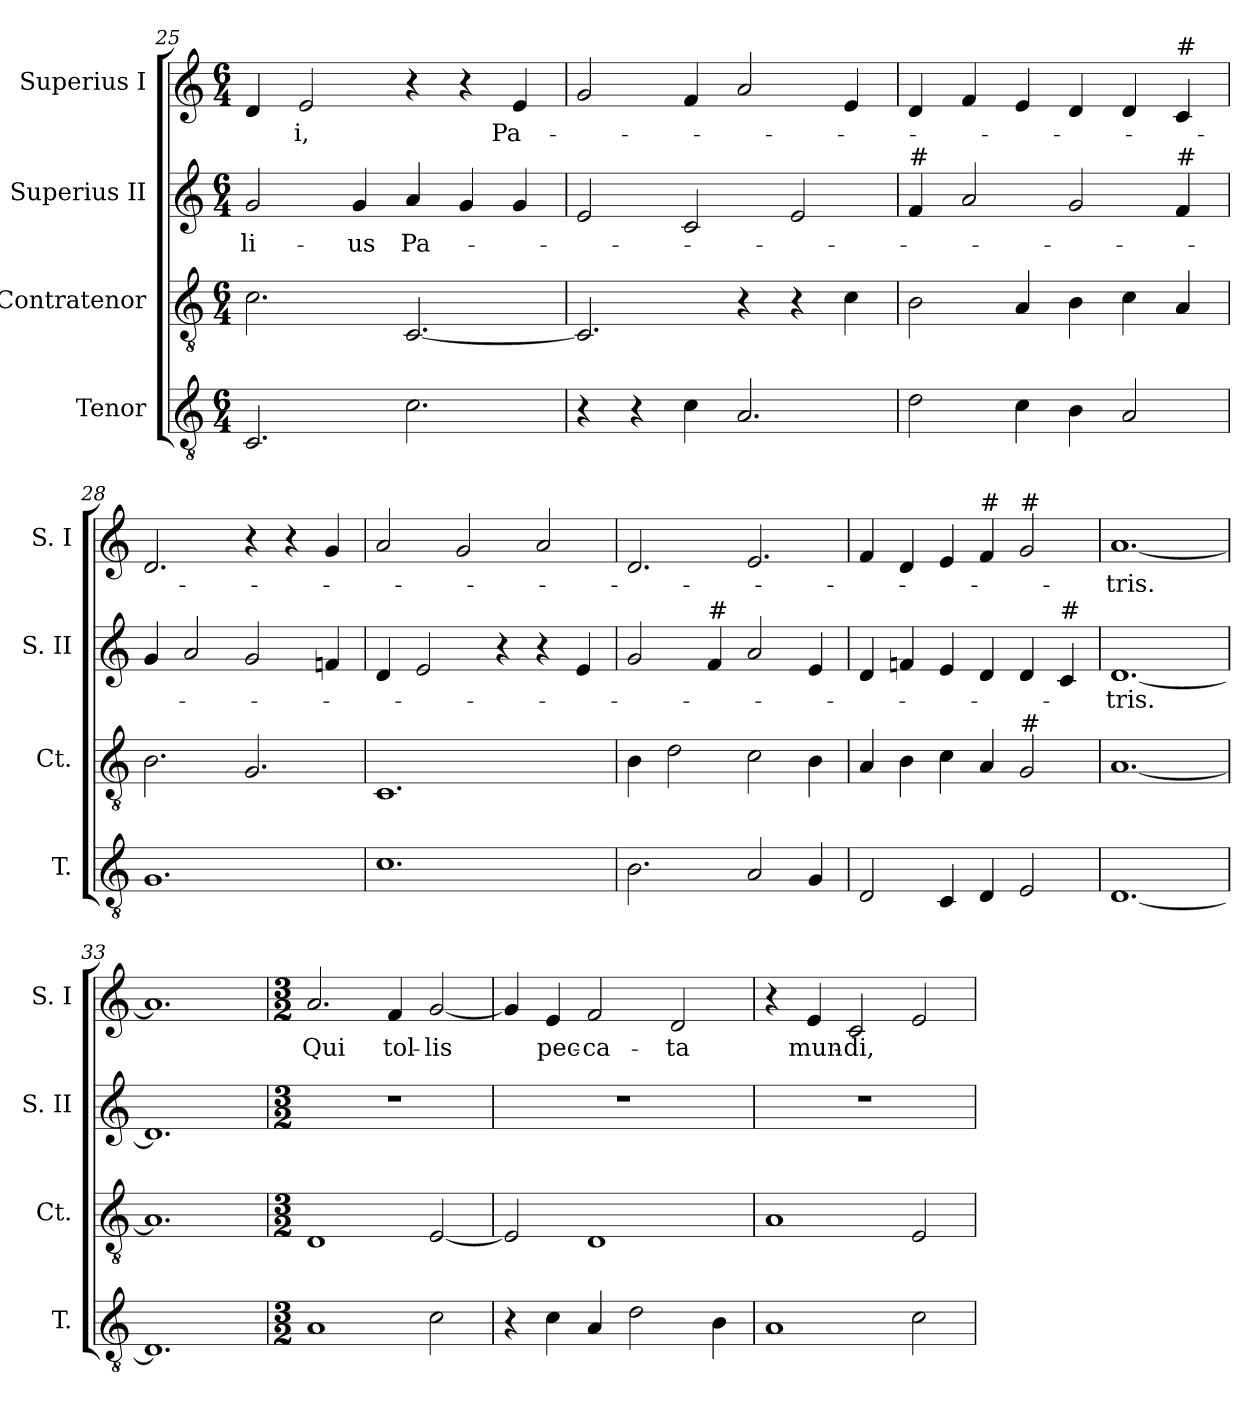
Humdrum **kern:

**kern	**kern	**kern	**text	**kern	**text
*part4	*part3	*part2	*part2	*part1	*part1
*staff4	*staff3	*staff2	*staff2	*staff1	*staff1
*I"Tenor	*I"Contratenor	*I"Superius II	*	*I"Superius I	*
*I'T.	*I'Ct.	*I'S. II	*	*I'S. I	*
*clefGv2	*clefGv2	*clefG2	*	*clefG2	*
*M6/4	*M6/4	*M6/4	*	*M6/4	*
=25	=25	=25	=25	=25	=25
!	!	!	!LO:LY:b	!	!
2.C/	2.c\	2g/	-li-	4d/	.
!	!	!	!	!	!LO:LY:b
.	.	.	.	2e/	-i,
!	!	!	!LO:LY:b	!	!
.	.	4g/	-us	.	.
!	!	!	!LO:LY:b	!	!
2.c\	[2.C/	4a/	Pa-	4r	.
.	.	4g/	.	4r	.
!	!	!	!	!	!LO:LY:b
.	.	4g/	.	4e/	Pa-
=26	=26	=26	=26	=26	=26
4r	2.C/]	2e/	.	2g/	.
4r	.	.	.	.	.
4c\	.	2c/	.	4f/	.
2.A/	4r	.	.	2a/	.
.	4r	2e/	.	.	.
.	4c\	.	.	4e/	.
=27	=27	=27	=27	=27	=27
!	!	!LO:TX:a:t=#	!	!	!
2d\	2B\	4f/	.	4d/	.
.	.	2a/	.	4f/	.
4c\	4A/	.	.	4e/	.
4B\	4B\	2g/	.	4d/	.
2A/	4c\	.	.	4d/	.
!	!	!	!	!LO:TX:a:t=#	!
!	!	!LO:TX:a:t=#	!	!	!
.	4A/	4f/	.	4c/	.
!!LO:PB:g=z
=28	=28	=28	=28	=28	=28
1.G	2.B\	4g/	.	2.d/	.
.	.	2a/	.	.	.
.	2.G/	2g/	.	4r	.
.	.	.	.	4r	.
.	.	4fn/	.	4g/	.
=29	=29	=29	=29	=29	=29
1.c	1.C	4d/	.	2a/	.
.	.	2e/	.	.	.
.	.	.	.	2g/	.
.	.	4r	.	.	.
.	.	4r	.	2a/	.
.	.	4e/	.	.	.
=30	=30	=30	=30	=30	=30
2.B\	4B\	2g/	.	2.d/	.
.	2d\	.	.	.	.
!	!	!LO:TX:a:t=#	!	!	!
.	.	4f/	.	.	.
2A/	2c\	2a/	.	2.e/	.
4G/	4B\	4e/	.	.	.
=31	=31	=31	=31	=31	=31
2D/	4A/	4d/	.	4f/	.
.	4B\	4fn/	.	4d/	.
4C/	4c\	4e/	.	4e/	.
!	!	!	!	!LO:TX:a:t=#	!
4D/	4A/	4d/	.	4f/	.
!	!	!	!	!LO:TX:a:t=#	!
!	!LO:TX:a:t=#	!	!	!	!
2E/	2G/	4d/	.	2g/	.
!	!	!LO:TX:a:t=#	!	!	!
.	.	4c/	.	.	.
=32	=32	=32	=32	=32	=32
!	!	!	!LO:LY:b	!	!LO:LY:b
[1.D	[1.A	[1.d	-tris.	[1.a	-tris.
=33	=33	=33	=33	=33	=33
1.D]	1.A]	1.d]	.	1.a]	.
!!LO:LB:g=z
=34	=34	=34	=34	=34	=34
*M3/2	*M3/2	*M3/2	*	*M3/2	*
!	!	!	!	!	!LO:LY:b
1A	1D	1.r	.	2.a/	Qui
!	!	!	!	!	!LO:LY:b
.	.	.	.	4f/	tol-
!	!	!	!	!	!LO:LY:b
2c\	[2E/	.	.	[2g/	-lis
=35	=35	=35	=35	=35	=35
4r	2E/]	1.r	.	4g/]	.
!	!	!	!	!	!LO:LY:b
4c\	.	.	.	4e/	pec-
!	!	!	!	!	!LO:LY:b
4A/	1D	.	.	2f/	-ca-
2d\	.	.	.	.	.
!	!	!	!	!	!LO:LY:b
.	.	.	.	2d/	-ta
4B\	.	.	.	.	.
=36	=36	=36	=36	=36	=36
1A	1A	1.r	.	4r	.
!	!	!	!	!	!LO:LY:b
.	.	.	.	4e/	mun-
!	!	!	!	!	!LO:LY:b
.	.	.	.	2c/	-di,
2c\	2E/	.	.	2e/	.
=	=	=	=	=	=
*-	*-	*-	*-	*-	*-
